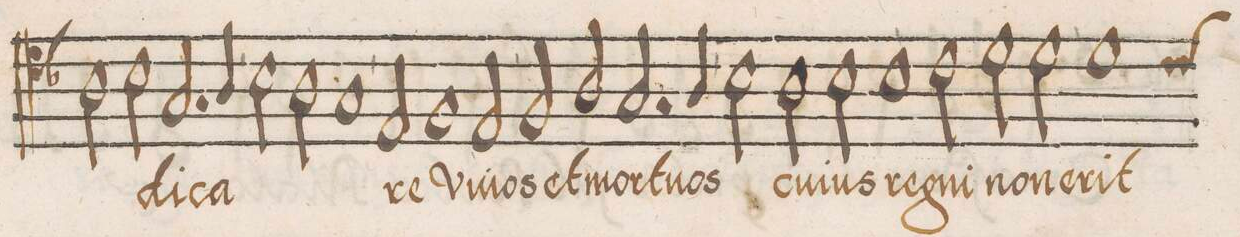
**kern	**text
*I"ALTVS	*
*clefC4	*
*k[b-]	*
*met()	*
*M2/1	*
2A\	.
2B-\	-di-
2.G/	-ca-
4A/	.
=111-	=111-
2B-\	.
2A\	.
1G	.
=112-	=112-
2E/	-re
1F	Vi-
2E/	-uos
=113-	=113-
2F/	et
2A/	mor-
2.G/	.
4A/	-tu-
=114-	=114-
2B-\	-os
2A\	cu-
2B-\	-ius
1B-	re-
=115-	=115-
2c\	-gni
2d\	non
2d\	e-
=116-	=116-
*custos:c	*
1d	-rit
*-	*-
